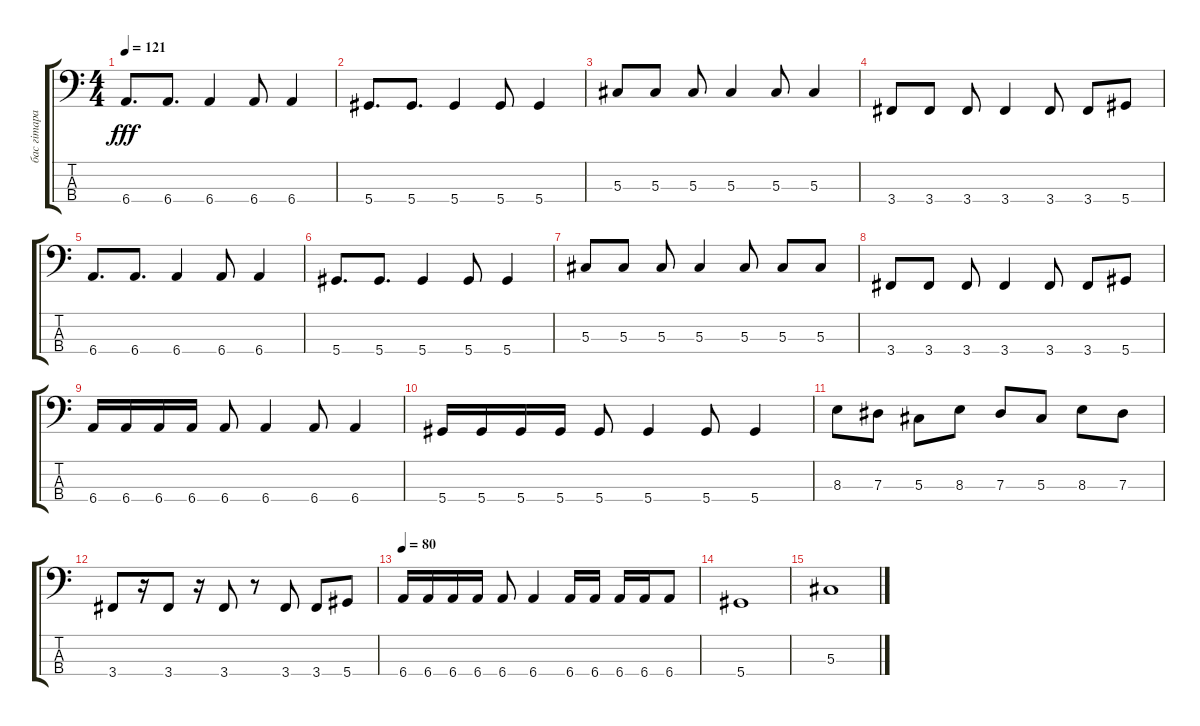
\track ("бас гiтара Алесь " "бас гiтара") {instrument electricbassfinger}
\staff {score tabs}
\tuning (Gb2 Db2 Ab1 Eb1) {hide}
\ts (4 4)
\tempo 121
\clef f4
\ks c
6.4.8{d dy fff} 6.4.8{d} 6.4.4 6.4.8 6.4.4 |
5.4.8{d} 5.4.8{d} 5.4.4 5.4.8 5.4.4 |
5.3.8 5.3.8 5.3.8 5.3.4 5.3.8 5.3.4 |
3.4.8 3.4.8 3.4.8 3.4.4 3.4.8 3.4.8 5.4.8 |
6.4.8{d} 6.4.8{d} 6.4.4 6.4.8 6.4.4 |
5.4.8{d} 5.4.8{d} 5.4.4 5.4.8 5.4.4 |
5.3.8 5.3.8 5.3.8 5.3.4 5.3.8 5.3.8 5.3.8 |
3.4.8 3.4.8 3.4.8 3.4.4 3.4.8 3.4.8 5.4.8 |
6.4.16 6.4.16 6.4.16 6.4.16 6.4.8 6.4.4 6.4.8 6.4.4 |
5.4.16 5.4.16 5.4.16 5.4.16 5.4.8 5.4.4 5.4.8 5.4.4 |
8.3.8 7.3.8 5.3.8 8.3.8 7.3.8 5.3.8 8.3.8 7.3.8 |
3.4.8 r.16 3.4.8 r.16 3.4.8 r.8 3.4.8 3.4.8 5.4.8 |
\tempo 80
6.4.16 6.4.16 6.4.16 6.4.16 6.4.8 6.4.4 6.4.16 6.4.16 6.4.16 6.4.16 6.4.8 |
5.4.1 |
5.3.1
